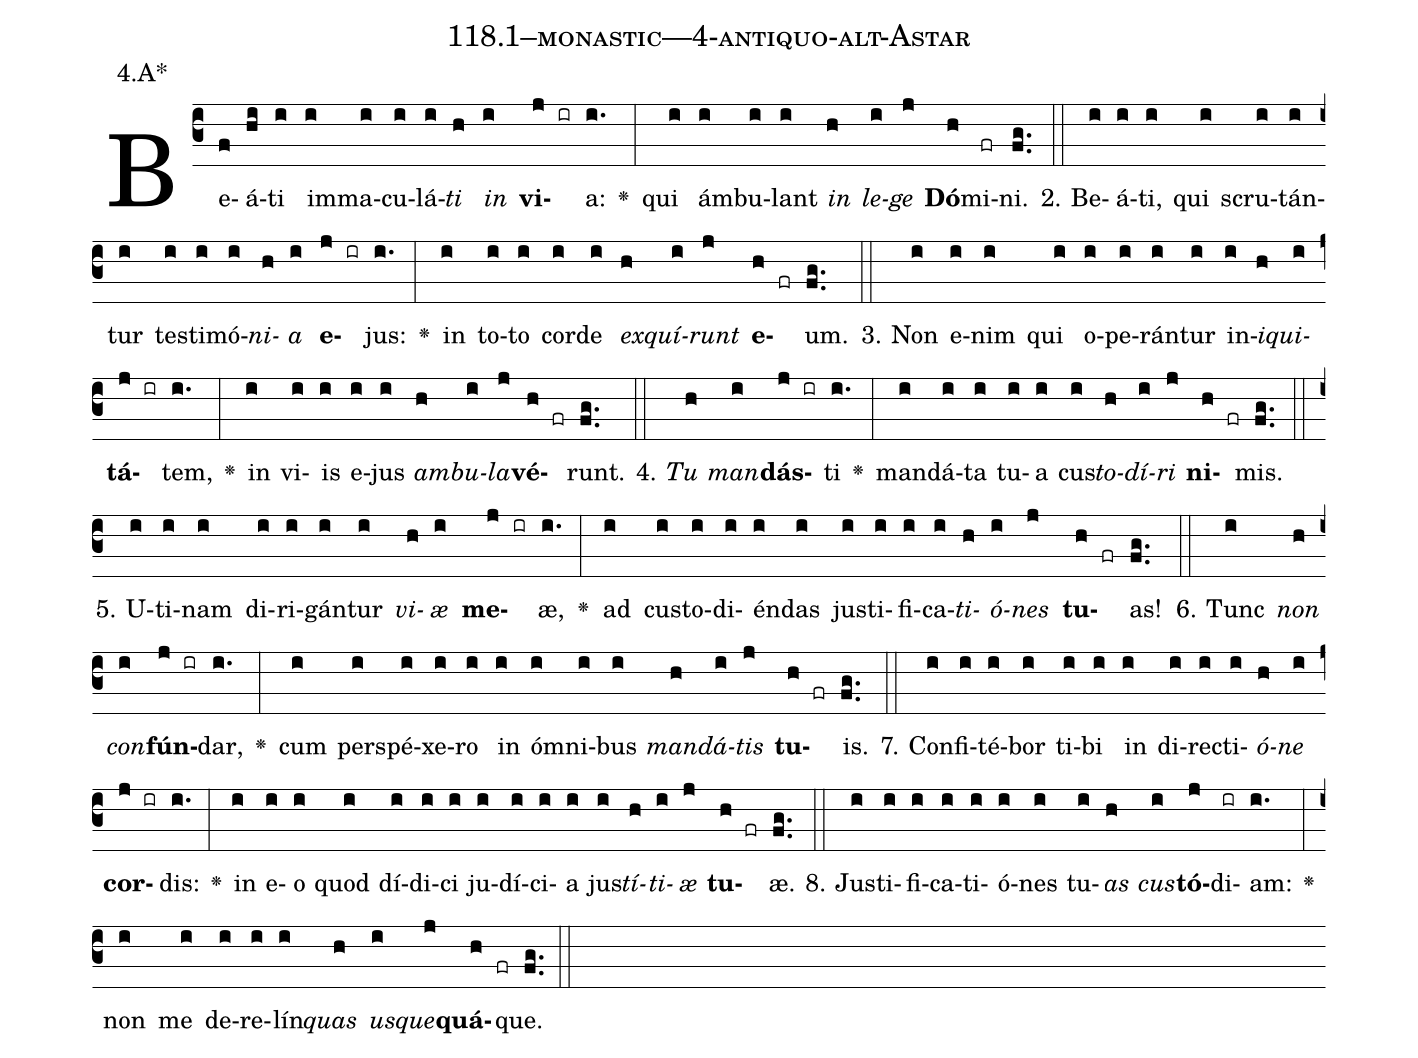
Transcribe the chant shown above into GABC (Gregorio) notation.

name: 118.1--monastic---4-antiquo-alt-Astar;
annotation: 4.A*;
%%
(c3)Be(f)á(hi)ti(i) im(i)ma(i)cu(i)lá(i)<i>ti</i>(h) <i>in</i>(i) <b>vi</b>(j ir)a:(i.) <v>\greheightstar</v>(:) qui(i) ám(i)bu(i)lant(i) <i>in</i>(h) <i>le</i>(i)<i>ge</i>(j) <b>Dó</b>(h)mi(fr)ni.(fg..) (::)
2. Be(i)á(i)ti,(i) qui(i) scru(i)tán(i)tur(i) tes(i)ti(i)mó(i)<i>ni</i>(h)<i>a</i>(i) <b>e</b>(j ir)jus:(i.) <v>\greheightstar</v>(:) in(i) to(i)to(i) cor(i)de(i) <i>ex</i>(h)<i>quí</i>(i)<i>runt</i>(j) <b>e</b>(h fr)um.(fg..) (::)
3. Non(i) e(i)nim(i) qui(i) o(i)pe(i)rán(i)tur(i) in(i)<i>i</i>(h)<i>qui</i>(i)<b>tá</b>(j ir)tem,(i.) <v>\greheightstar</v>(:) in(i) vi(i)is(i) e(i)jus(i) <i>am</i>(h)<i>bu</i>(i)<i>la</i>(j)<b>vé</b>(h fr)runt.(fg..) (::)
4. <i>Tu</i>(h) <i>man</i>(i)<b>dás</b>(j ir)ti(i.) <v>\greheightstar</v>(:) man(i)dá(i)ta(i) tu(i)a(i) cus(i)<i>to</i>(h)<i>dí</i>(i)<i>ri</i>(j) <b>ni</b>(h fr)mis.(fg..) (::)
5. U(i)ti(i)nam(i) di(i)ri(i)gán(i)tur(i) <i>vi</i>(h)<i>æ</i>(i) <b>me</b>(j ir)æ,(i.) <v>\greheightstar</v>(:) ad(i) cus(i)to(i)di(i)én(i)das(i) jus(i)ti(i)fi(i)ca(i)<i>ti</i>(h)<i>ó</i>(i)<i>nes</i>(j) <b>tu</b>(h fr)as!(fg..) (::)
6. Tunc(i) <i>non</i>(h) <i>con</i>(i)<b>fún</b>(j ir)dar,(i.) <v>\greheightstar</v>(:) cum(i) per(i)spé(i)xe(i)ro(i) in(i) óm(i)ni(i)bus(i) <i>man</i>(h)<i>dá</i>(i)<i>tis</i>(j) <b>tu</b>(h fr)is.(fg..) (::)
7. Con(i)fi(i)té(i)bor(i) ti(i)bi(i) in(i) di(i)rec(i)ti(i)<i>ó</i>(h)<i>ne</i>(i) <b>cor</b>(j ir)dis:(i.) <v>\greheightstar</v>(:) in(i) e(i)o(i) quod(i) dí(i)di(i)ci(i) ju(i)dí(i)ci(i)a(i) jus(i)<i>tí</i>(h)<i>ti</i>(i)<i>æ</i>(j) <b>tu</b>(h fr)æ.(fg..) (::)
8. Jus(i)ti(i)fi(i)ca(i)ti(i)ó(i)nes(i) tu(i)<i>as</i>(h) <i>cus</i>(i)<b>tó</b>(j)di(ir)am:(i.) <v>\greheightstar</v>(:) non(i) me(i) de(i)re(i)lín(i)<i>quas</i>(h) <i>us</i>(i)<i>que</i>(j)<b>quá</b>(h fr)que.(fg..) (::)
